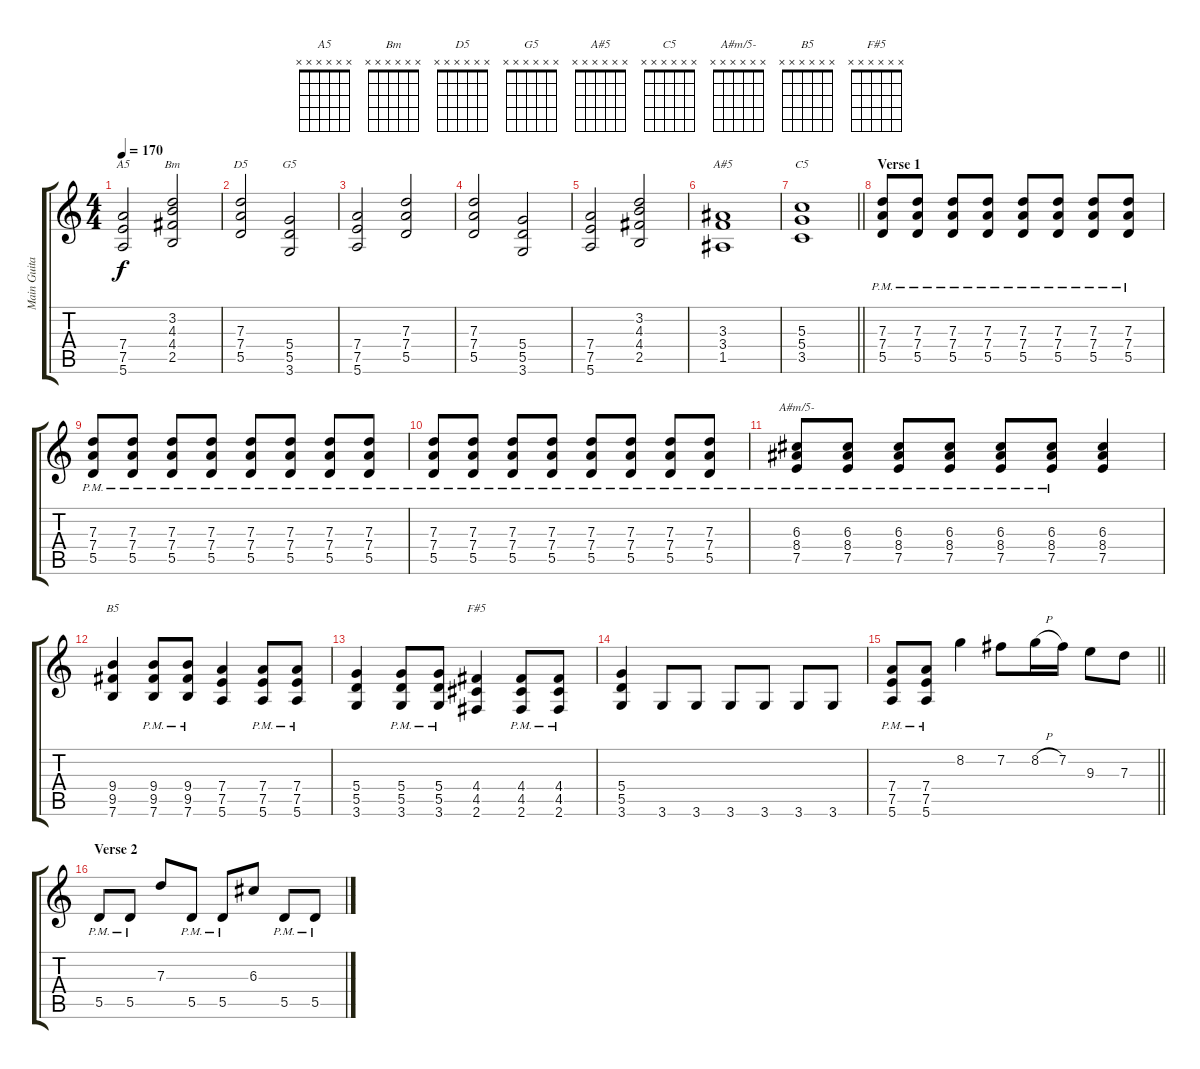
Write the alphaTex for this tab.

\track ("Main Guitar" "Main Guita") {instrument overdrivenguitar}
\staff {score tabs}
\tuning (E4 B3 G3 D3 A2 E2) {hide}
\chord ("A5" x x x x x x)
\chord ("Bm" x x x x x x)
\chord ("D5" x x x x x x)
\chord ("G5" x x x x x x)
\chord ("A#5" x x x x x x)
\chord ("C5" x x x x x x)
\chord ("A#m/5-" x x x x x x)
\chord ("B5" x x x x x x)
\chord ("F#5" x x x x x x)
\ts (4 4)
\tempo 170
\clef g2
\ks c
(7.4 7.5 5.6).2{ch "A5" dy f} (3.2 4.3 4.4 2.5).2{ch "Bm"} |
(7.3 7.4 5.5).2{ch "D5"} (5.4 5.5 3.6).2{ch "G5"} |
(7.4 7.5 5.6).2 (7.3 7.4 5.5).2 |
(7.3 7.4 5.5).2 (5.4 5.5 3.6).2 |
(7.4 7.5 5.6).2 (3.2 4.3 4.4 2.5).2 |
(3.3 3.4 1.5).1{ch "A#5"} |
\barLineRight lightlight
(5.3 5.4 3.5).1{ch "C5"} |
\section ("" "Verse 1")
(7.3{pm} 7.4{pm} 5.5{pm}).8 (7.3{pm} 7.4{pm} 5.5{pm}).8 (7.3{pm} 7.4{pm} 5.5{pm}).8 (7.3{pm} 7.4{pm} 5.5{pm}).8 (7.3{pm} 7.4{pm} 5.5{pm}).8 (7.3{pm} 7.4{pm} 5.5{pm}).8 (7.3{pm} 7.4{pm} 5.5{pm}).8 (7.3{pm} 7.4{pm} 5.5{pm}).8 |
(7.3{pm} 7.4{pm} 5.5{pm}).8 (7.3{pm} 7.4{pm} 5.5{pm}).8 (7.3{pm} 7.4{pm} 5.5{pm}).8 (7.3{pm} 7.4{pm} 5.5{pm}).8 (7.3{pm} 7.4{pm} 5.5{pm}).8 (7.3{pm} 7.4{pm} 5.5{pm}).8 (7.3{pm} 7.4{pm} 5.5{pm}).8 (7.3{pm} 7.4{pm} 5.5{pm}).8 |
(7.3{pm} 7.4{pm} 5.5{pm}).8 (7.3{pm} 7.4{pm} 5.5{pm}).8 (7.3{pm} 7.4{pm} 5.5{pm}).8 (7.3{pm} 7.4{pm} 5.5{pm}).8 (7.3{pm} 7.4{pm} 5.5{pm}).8 (7.3{pm} 7.4{pm} 5.5{pm}).8 (7.3{pm} 7.4{pm} 5.5{pm}).8 (7.3{pm} 7.4{pm} 5.5{pm}).8 |
(6.3 8.4 7.5{pm}).8{ch "A#m/5-"} (6.3 8.4 7.5{pm}).8 (6.3 8.4 7.5{pm}).8 (6.3 8.4 7.5{pm}).8 (6.3 8.4 7.5{pm}).8 (6.3 8.4 7.5{pm}).8 (6.3 8.4 7.5).4 |
(9.4 9.5 7.6).4{ch "B5"} (9.4{pm} 9.5{pm} 7.6{pm}).8 (9.4{pm} 9.5{pm} 7.6{pm}).8 (7.4 7.5 5.6).4 (7.4{pm} 7.5{pm} 5.6{pm}).8 (7.4{pm} 7.5{pm} 5.6{pm}).8 |
(5.4 5.5 3.6).4 (5.4{pm} 5.5{pm} 3.6{pm}).8 (5.4{pm} 5.5{pm} 3.6{pm}).8 (4.4 4.5 2.6).4{ch "F#5"} (4.4{pm} 4.5{pm} 2.6{pm}).8 (4.4{pm} 4.5{pm} 2.6{pm}).8 |
(5.4 5.5 3.6).4 3.6.8 3.6.8 3.6.8 3.6.8 3.6.8 3.6.8 |
\barLineRight lightlight
(7.4 7.5 5.6{pm}).8 (7.4 7.5 5.6{pm}).8 8.2.4 7.2.8 8.2{h}.16 7.2.16 9.3.8 7.3.8 |
\section ("" "Verse 2")
5.5{pm}.8 5.5{pm}.8 7.3.8 5.5{pm}.8 5.5{pm}.8 6.3.8 5.5{pm}.8 5.5{pm}.8
